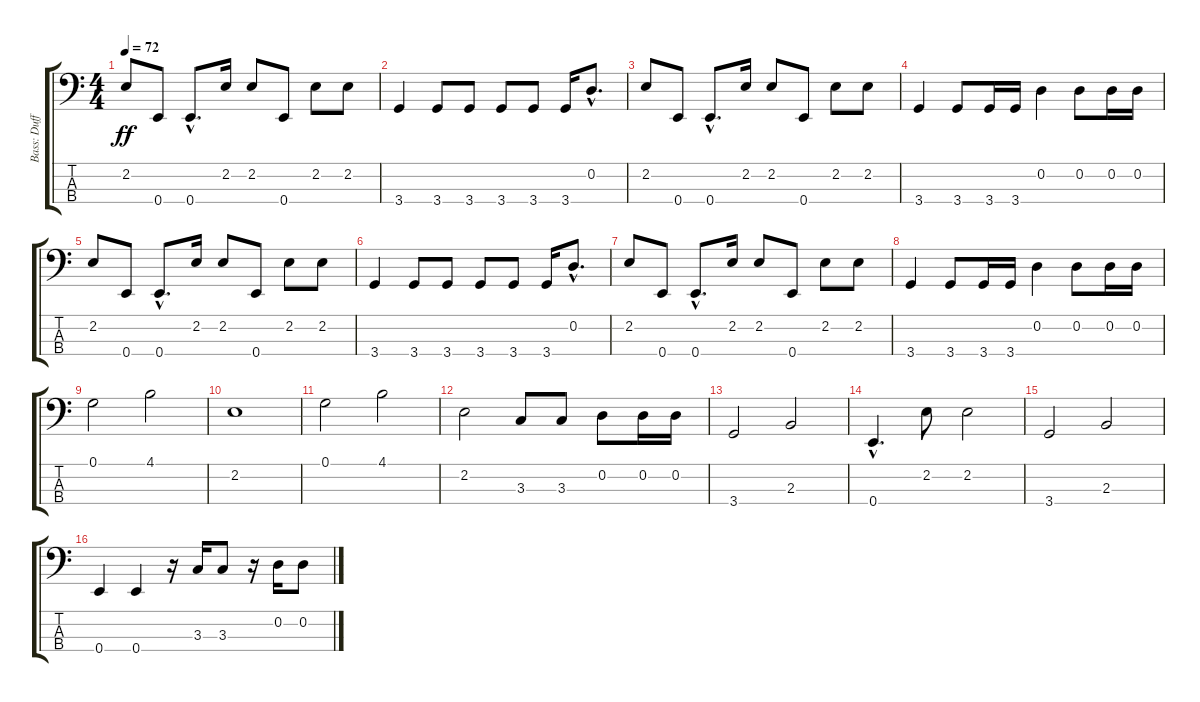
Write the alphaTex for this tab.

\track ("Bass: Duff" "Bass: Duff") {instrument electricbassfinger}
\staff {score tabs}
\tuning (G2 D2 A1 E1) {hide}
\ts (4 4)
\tempo 72
\clef f4
\ks c
2.2.8{dy ff} 0.4.8 0.4{hac}.8{d} 2.2.16 2.2.8 0.4.8 2.2.8 2.2.8 |
3.4.4 3.4.8 3.4.8 3.4.8 3.4.8 3.4.16 0.2{hac}.8{d} |
2.2.8 0.4.8 0.4{hac}.8{d} 2.2.16 2.2.8 0.4.8 2.2.8 2.2.8 |
3.4.4 3.4.8 3.4.16 3.4.16 0.2.4 0.2.8 0.2.16 0.2.16 |
2.2.8 0.4.8 0.4{hac}.8{d} 2.2.16 2.2.8 0.4.8 2.2.8 2.2.8 |
3.4.4 3.4.8 3.4.8 3.4.8 3.4.8 3.4.16 0.2{hac}.8{d} |
2.2.8 0.4.8 0.4{hac}.8{d} 2.2.16 2.2.8 0.4.8 2.2.8 2.2.8 |
3.4.4 3.4.8 3.4.16 3.4.16 0.2.4 0.2.8 0.2.16 0.2.16 |
0.1.2 4.1.2 |
2.2.1 |
0.1.2 4.1.2 |
2.2.2 3.3.8 3.3.8 0.2.8 0.2.16 0.2.16 |
3.4.2 2.3.2 |
0.4{hac}.4{d} 2.2.8 2.2.2 |
3.4.2 2.3.2 |
0.4.4 0.4.4 r.16 3.3.16 3.3.8 r.16 0.2.16 0.2.8
